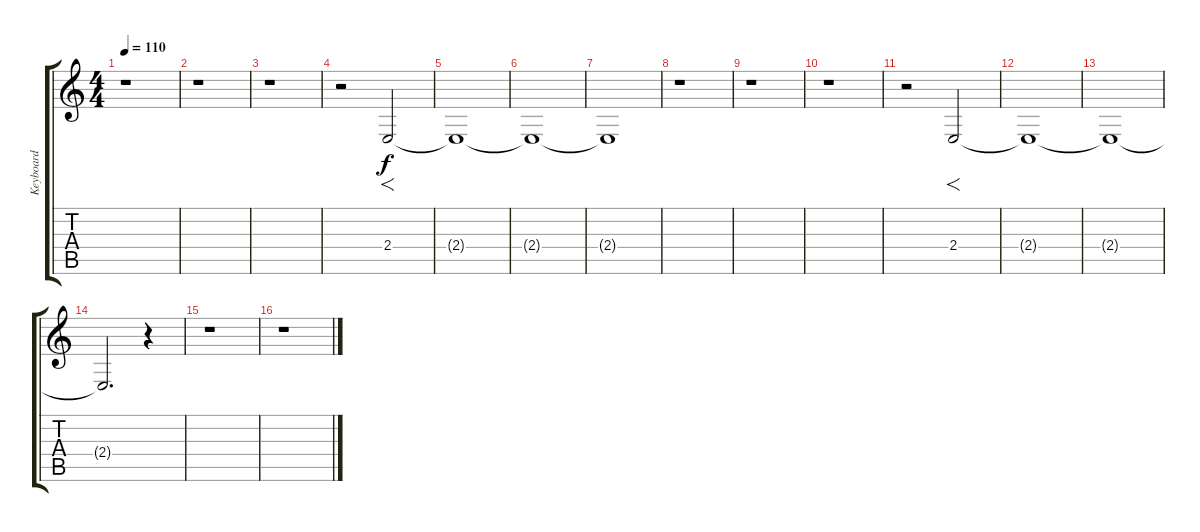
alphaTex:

\track ("Keyboard" "Keyboard") {instrument pad8sweep}
\staff {score tabs}
\tuning (E4 B3 G3 D3 A2 E2) {hide}
\ts (4 4)
\tempo 110
\clef g2
\ks c
r.1{dy f} |
r.1 |
r.1 |
r.2 2.4.2{f} |
2.4{t}.1 |
2.4{t}.1 |
2.4{t}.1 |
r.1 |
r.1 |
r.1 |
r.2 2.4.2{f} |
2.4{t}.1 |
2.4{t}.1 |
2.4{t}.2{d} r.4 |
r.1 |
r.1
